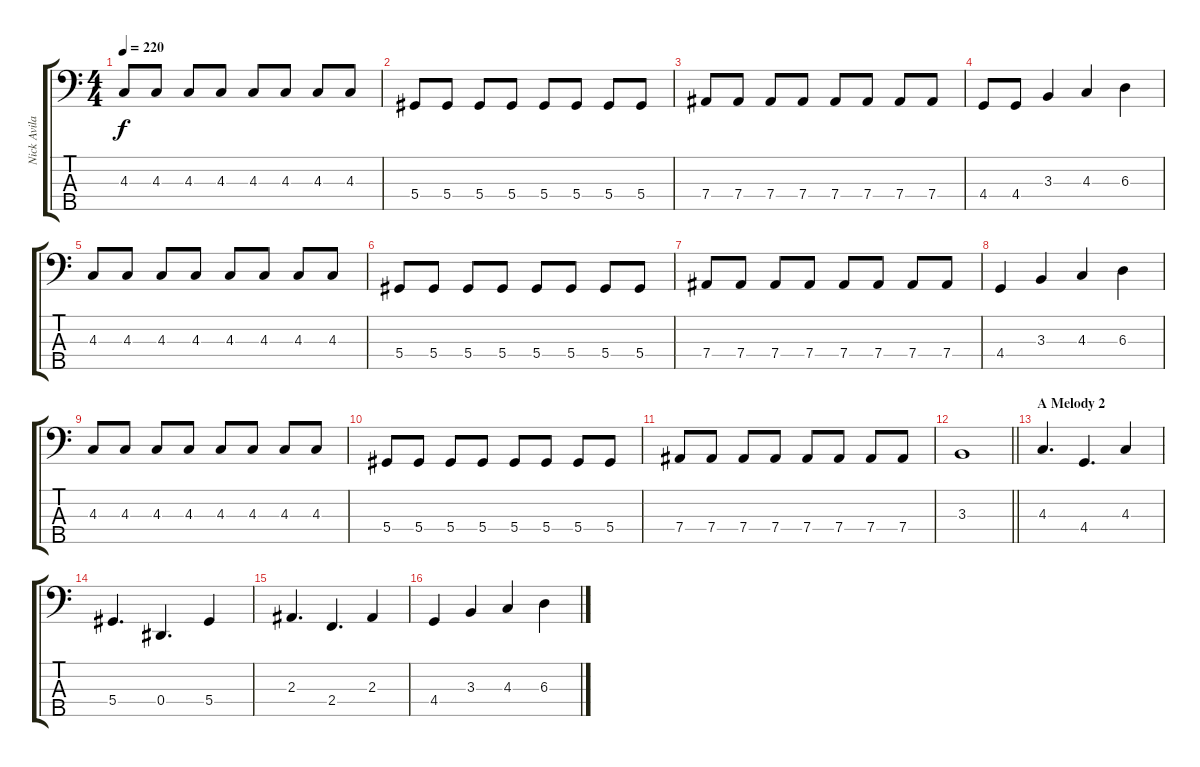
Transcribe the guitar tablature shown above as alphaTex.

\track ("Nick Avila" "Nick Avila") {instrument electricbassfinger}
\staff {score tabs}
\tuning (Gb2 Db2 Ab1 Eb1 Bb0) {hide}
\ts (4 4)
\tempo 220
\clef f4
\ks c
4.3.8{dy f} 4.3.8 4.3.8 4.3.8 4.3.8 4.3.8 4.3.8 4.3.8 |
5.4.8 5.4.8 5.4.8 5.4.8 5.4.8 5.4.8 5.4.8 5.4.8 |
7.4.8 7.4.8 7.4.8 7.4.8 7.4.8 7.4.8 7.4.8 7.4.8 |
4.4.8 4.4.8 3.3.4 4.3.4 6.3.4 |
4.3.8 4.3.8 4.3.8 4.3.8 4.3.8 4.3.8 4.3.8 4.3.8 |
5.4.8 5.4.8 5.4.8 5.4.8 5.4.8 5.4.8 5.4.8 5.4.8 |
7.4.8 7.4.8 7.4.8 7.4.8 7.4.8 7.4.8 7.4.8 7.4.8 |
4.4.4 3.3.4 4.3.4 6.3.4 |
4.3.8 4.3.8 4.3.8 4.3.8 4.3.8 4.3.8 4.3.8 4.3.8 |
5.4.8 5.4.8 5.4.8 5.4.8 5.4.8 5.4.8 5.4.8 5.4.8 |
7.4.8 7.4.8 7.4.8 7.4.8 7.4.8 7.4.8 7.4.8 7.4.8 |
\barLineRight lightlight
3.3.1 |
\section ("" "A Melody 2")
4.3.4{d} 4.4.4{d} 4.3.4 |
5.4.4{d} 0.4.4{d} 5.4.4 |
2.3.4{d} 2.4.4{d} 2.3.4 |
4.4.4 3.3.4 4.3.4 6.3.4
